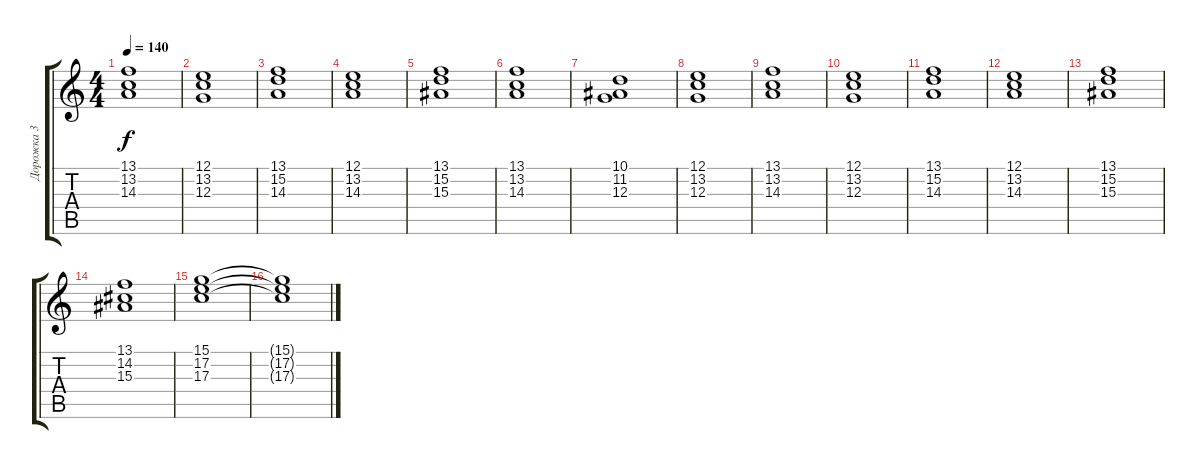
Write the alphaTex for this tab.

\track ("Дорожка 3" "Дорожка 3") {instrument stringensemble1}
\staff {score tabs}
\tuning (E4 B3 G3 D3 A2 E2) {hide}
\ts (4 4)
\tempo 140
\clef g2
\ks c
(13.1 13.2 14.3).1{dy f} |
(12.1 13.2 12.3).1 |
(13.1 15.2 14.3).1 |
(12.1 13.2 14.3).1 |
(13.1 15.2 15.3).1 |
(13.1 13.2 14.3).1 |
(10.1 11.2 12.3).1 |
(12.1 13.2 12.3).1 |
(13.1 13.2 14.3).1 |
(12.1 13.2 12.3).1 |
(13.1 15.2 14.3).1 |
(12.1 13.2 14.3).1 |
(13.1 15.2 15.3).1 |
(13.1 14.2 15.3).1 |
(15.1 17.2 17.3).1 |
(15.1{t} 17.2{t} 17.3{t}).1
